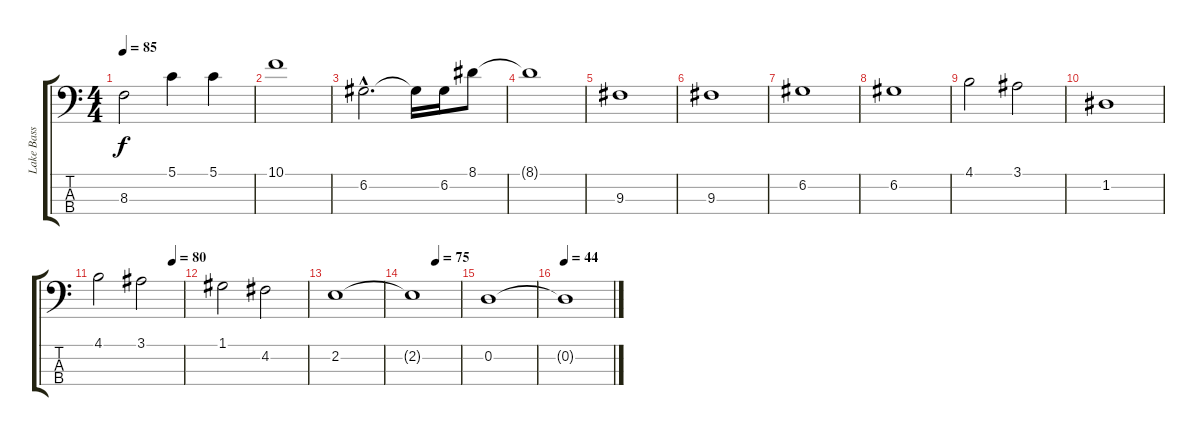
\track ("Lake Bass" "Lake Bass") {instrument electricbasspick}
\staff {score tabs}
\tuning (G2 D2 A1 E1) {hide}
\ts (4 4)
\tempo 85
\clef f4
\ks c
8.3.2{dy f} 5.1.4 5.1.4 |
10.1.1 |
6.2{hac}.2{d} 6.2{t}.16 6.2.16 8.1.8 |
8.1{t}.1 |
9.3.1 |
9.3.1 |
6.2.1 |
6.2.1 |
4.1.2 3.1.2 |
1.2.1 |
\tempo (80 0.875)
4.1.2 3.1.2 |
1.1.2 4.2.2 |
2.2.1 |
\tempo (75 0.5)
2.2{t}.1 |
0.2.1 |
\tempo 44
0.2{t}.1
